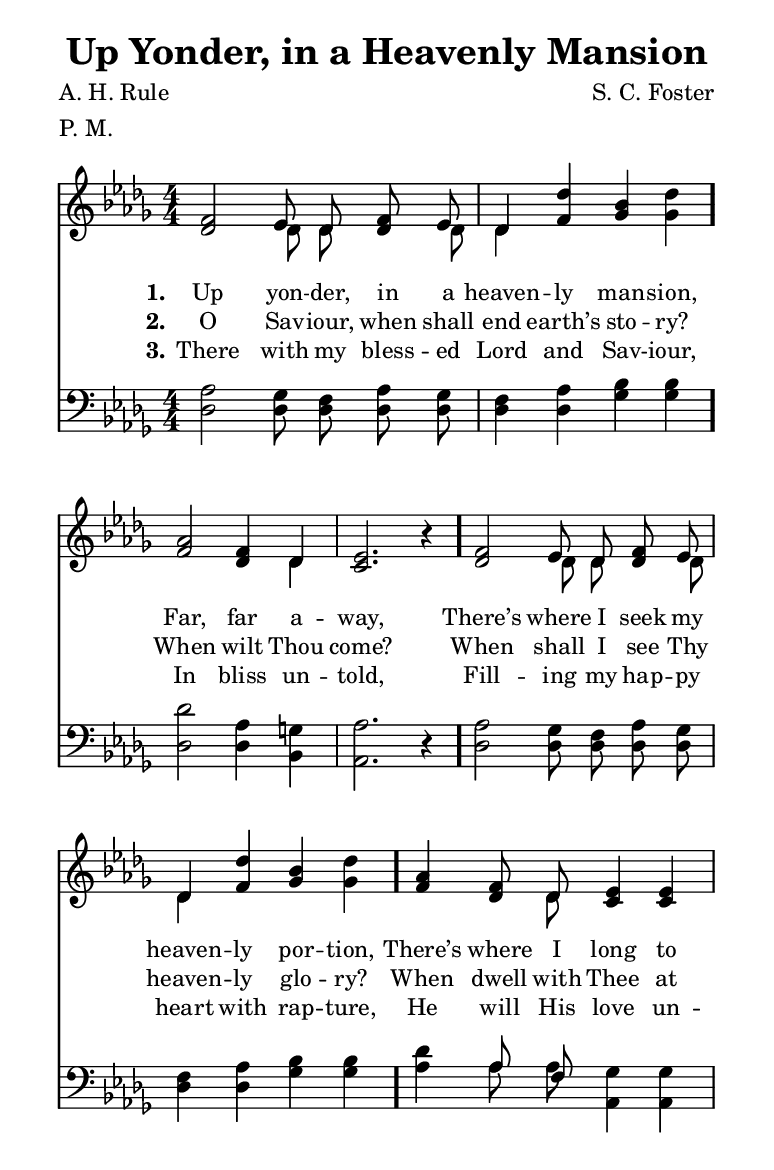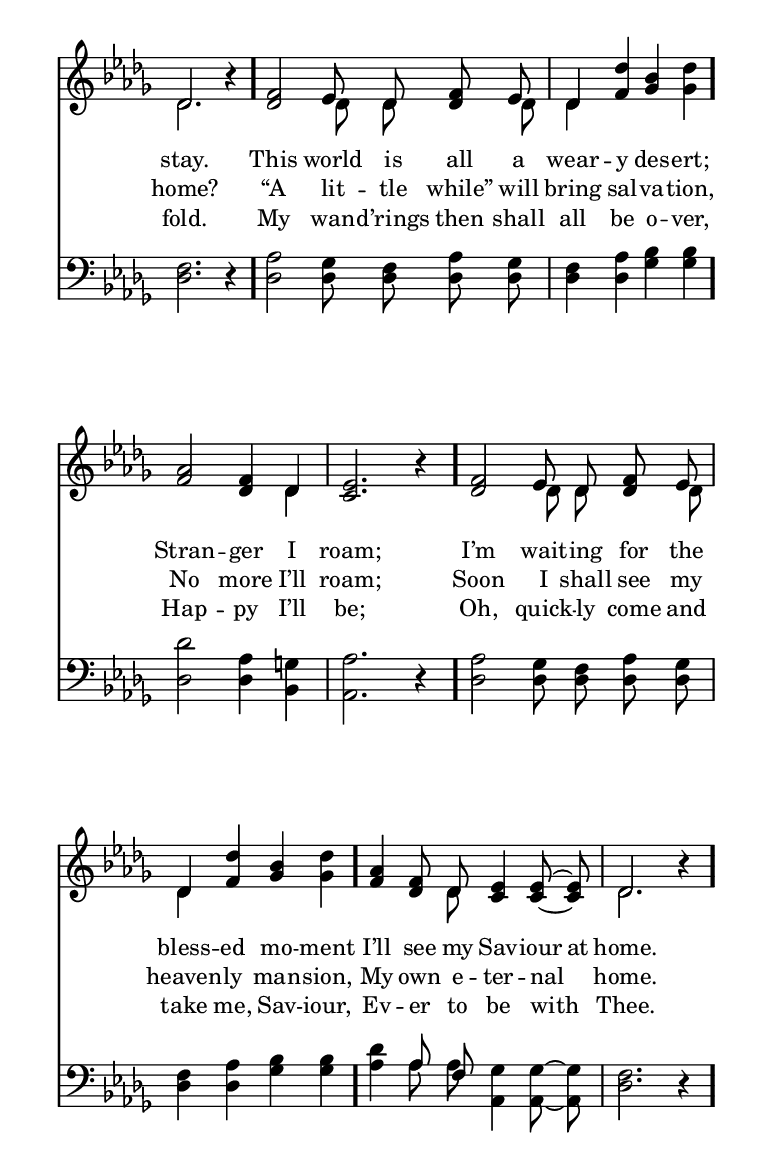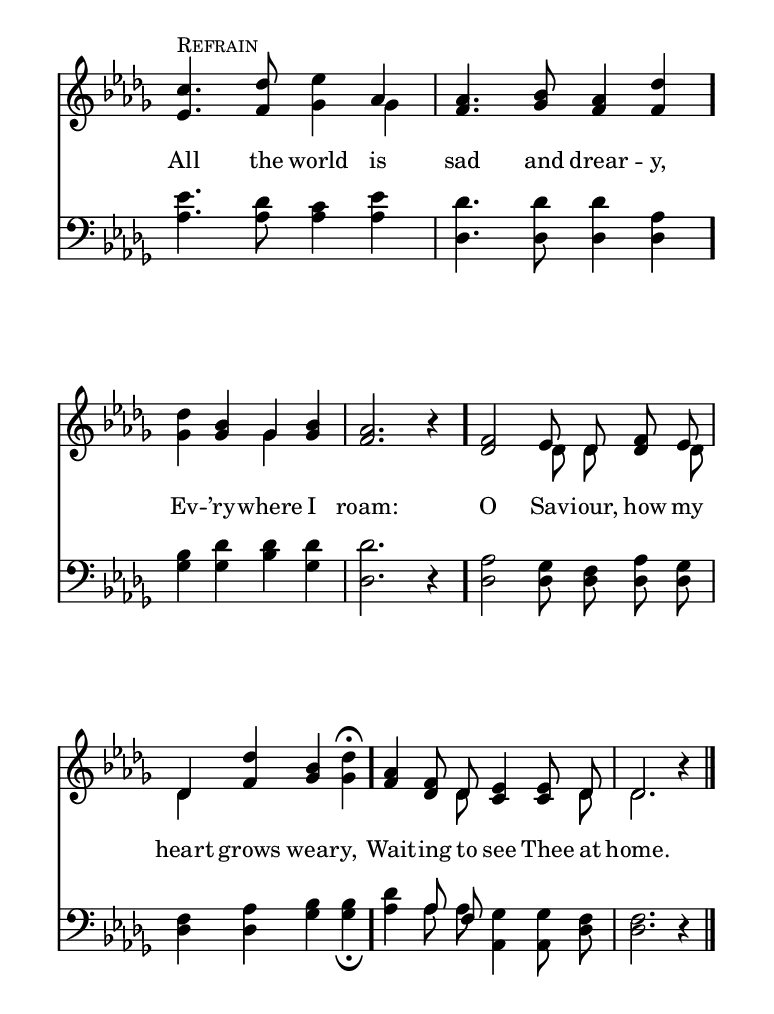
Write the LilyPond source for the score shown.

\include "common/global.ily"
\paper {
  \include "common/paper.ily"
  ragged-last-bottom = ##t
  systems-per-page = #(cond (is-eogsized 5) (#t #f))
  system-count = #(cond (is-eogsized 6) (#t #f))
}

\header{
  hymnnumber = "273"
  title = "Up Yonder, in a Heavenly Mansion"
  tunename = ""
  meter = "P. M."
  poet = "A. H. Rule"
  composer = "S. C. Foster" % Stephen Foster
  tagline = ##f
}

ta = { \tempo 4=120 }
tb = { \tempo 4=60 }

global = {
  \include "common/overrides.ily"
  \override Staff.TimeSignature.style = #'numbered
  \time 4/4
  \override Score.MetronomeMark.transparent = ##t % hide all fermata changes too
  \ta
  \key des \major
  \autoBeamOff
}

notesSoprano = {
\global
\relative c' {

  f2 ees8 des f ees | des4 des' bes des |
  aes2 f4 des4 | ees2. r4 | \eogbreak
  f2 ees8 des f ees | des4 des' bes des |
  aes4 f8 des ees4 ees | des2. r4 | \eogbreak
  f2 ees8 des f ees | des4 des' bes des |
  aes2 f4 des4 | ees2. r4 | \eogbreak
  f2 ees8 des f ees | des4 des' bes des |
  aes4 f8 des ees4 ees8 ~ ees8 | des2. r4 | \eogbreak

  << s^\markup { \small \caps "Refrain" }
  { c'4. des8 ees4 aes, | aes4. bes8 aes4 des } >>
  des4 bes ges bes | aes2. r4 |
  f2 ees8 des f ees | des4 des' bes \tb des\fermata \ta | % TODO make the fermata a bit longer ?
  aes4 f8 des ees4 ees8 des8 | des2. r4 |

  \bar "|."

}
}

notesAlto = {
\global
\relative e' {

  des2 des8 des des des | des4 f ges ges |
  f2 des4 des | c2. r4 |
  des2 des8 des des des | des4 f ges ges |
  f4 des8 des c4 c | des2. r4 |
  des2 des8 des des des | des4 f ges ges |
  f2 des4 des | c2. r4 |
  des2 des8 des des des | des4 f ges ges |
  f4 des8 des c4 c8 ~ c8 | des2. r4 |

  ees4. f8 ges4 ges | f4. ges8 f4 f |
  ges4 ges ges ges | f2. r4 |
  des2 des8 des des des | des4 f ges ges |
  f4 des8 des c4 c8 des | des2. r4 |

}
}

notesTenor = {
\global
\relative a {

  aes2 ges8 f aes ges | f4 aes bes bes |
  des2 aes4 g | aes2. r4 |
  aes2 ges8 f aes ges | f4 aes bes bes |
  des4 aes8 f ges4 ges | f2. r4 |
  aes2 ges8 f aes ges | f4 aes bes bes |
  des2 aes4 g | aes2. r4 |
  aes2 ges8 f aes ges | f4 aes bes bes |
  des4 aes8 f ges4 ges8 ~ ges | f2. r4 |

  ees'4. des8 c4 ees | des4. des8 des4 aes4 |
  bes4 des des des | des2. r4 |
  aes2 ges8 f aes ges | f4 aes bes bes |
  des4 aes8 f ges4 ges8 f | f2. r4 |

}
}

notesBass = {
\global
\relative f {

  des2 des8 des des des | des4 des ges ges |
  des2 des4 bes | aes2. r4 |
  des2 des8 des des des | des4 des ges ges |
  aes4 aes8 aes aes,4 aes | des2. r4 |
  des2 des8 des des des | des4 des ges ges |
  des2 des4 bes | aes2. r4 |
  des2 des8 des des des | des4 des ges ges |
  aes4 aes8 aes aes,4 aes8 ~ aes | des2. r4 |

  aes'4. aes8 aes4 aes | des,4. des8 des4 des |
  ges4 ges bes ges | des2. r4 |
  des2 des8 des des des | des4 des ges ges_\fermata |
  aes4 aes8 aes aes,4 aes8 des | des2. r4 |

}
}

Refrain = \lyricmode {

All the world is sad and drear -- y, \bar "."
Ev -- ’ry -- where I roam: \bar "."
O Sav -- iour, how my heart grows wear -- y, \bar "."
Wait -- ing to see Thee at home. \bar "."

}

wordsA = \lyricmode {
\set stanza = "1."

Up yon -- der, in a heaven -- ly man -- sion, \bar "."
Far, far a -- way, \bar "."
There’s where I seek my heaven -- ly por -- tion, \bar "."
There’s where I long to stay. \bar "."
This world is all a wear -- y des -- ert; \bar "."
Stran -- ger I roam; \bar "."
I’m wait -- ing for the bless -- ed mo -- ment \bar "."
I’ll see my Sav -- { \mon } iour at { \moff } home. \bar "."

}

wordsB = \lyricmode {
\set stanza = "2."

O Sav -- iour, when shall end earth’s sto -- ry?
When wilt Thou come?
When shall I see Thy heaven -- ly glo -- ry?
When dwell with Thee at home?
“A lit -- tle while” will bring sal -- va -- tion,
No more I’ll roam;
Soon I shall see my heaven -- ly man -- sion,
My own e -- ter -- nal home.

\Refrain

}

wordsC = \lyricmode {
\set stanza = "3."

There with my bless -- ed Lord and Sav -- iour,
In bliss un -- told,
Fill -- ing my hap -- py heart with rap -- ture,
He will His love un -- fold.
My wan -- d’rings then shall all be o -- ver,
Hap -- py I’ll be;
Oh, quick -- ly come and take me, Sav -- iour,
Ev -- er to be with Thee.

}

\score {
  \context ChoirStaff <<
    \context Staff = upper <<
      \set Staff.autoBeaming = ##f
      \set ChoirStaff.systemStartDelimiter = #'SystemStartBar
      \set ChoirStaff.printPartCombineTexts = ##f
      \partcombine #'(2 . 9) \notesSoprano \notesAlto
      \context NullVoice = sopranos { \voiceOne << \notesSoprano >> }
      \context NullVoice = altos { \voiceTwo << \notesAlto >> }
      \context Lyrics = one   \lyricsto sopranos \wordsA
      \context Lyrics = two   \lyricsto sopranos \wordsB
      \context Lyrics = three \lyricsto sopranos \wordsC
    >>
    \context Staff = men <<
      \set Staff.autoBeaming = ##f
      \clef bass
      \set ChoirStaff.printPartCombineTexts = ##f
      \partcombine #'(2 . 9) \notesTenor \notesBass
      \context NullVoice = tenors { \voiceOne << \notesTenor >> }
      \context NullVoice = basses { \voiceTwo << \notesBass >> }
    >>
  >>
  \layout {
    \include "common/layout.ily"
  }
  \midi{
    \include "common/midi.ily"
  }
}

\version "2.19.49"  % necessary for upgrading to future LilyPond versions.

% vi:set et ts=2 sw=2 ai nocindent syntax=lilypond:
